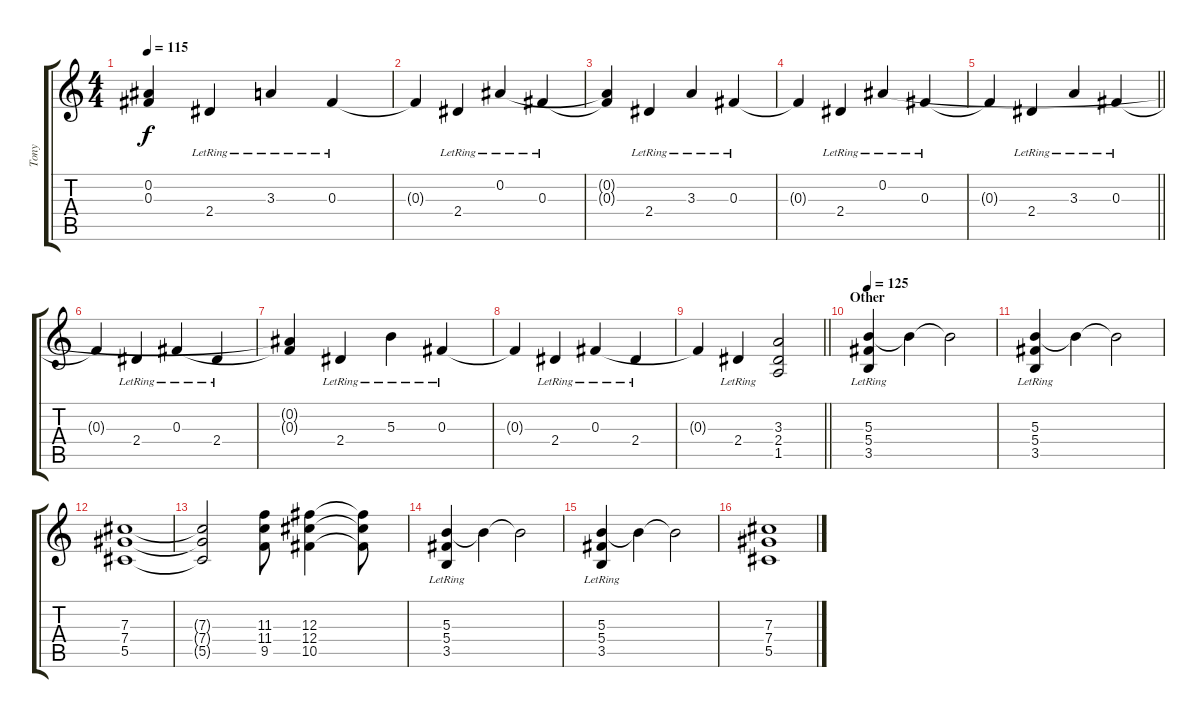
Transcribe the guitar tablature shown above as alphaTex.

\track ("Tony" "Tony") {instrument overdrivenguitar}
\staff {score tabs}
\tuning (Eb4 Bb3 Gb3 Db3 Ab2 Eb2) {hide}
\ts (4 4)
\tempo 115
\clef g2
\ks c
(0.2 0.3{t}).4{dy f} 2.4{lr}.4 3.3{lr}.4 0.3{lr}.4 |
0.3{t}.4 2.4{lr}.4 0.2{lr}.4 0.3{lr}.4 |
(0.2{t} 0.3{t}).4 2.4{lr}.4 3.3{lr}.4 0.3{lr}.4 |
0.3{t}.4 2.4{lr}.4 0.2{lr}.4 0.3{lr}.4 |
\barLineRight lightlight
0.3{t}.4 2.4{lr}.4 3.3{lr}.4 0.3{lr}.4 |
0.3{t}.4 2.4{lr}.4 0.3{lr}.4 2.4{lr}.4 |
(0.2{t} 0.3{t}).4 2.4{lr}.4 5.3{lr}.4 0.3{lr}.4 |
0.3{t}.4 2.4{lr}.4 0.3{lr}.4 2.4{lr}.4 |
\barLineRight lightlight
0.3{t}.4 2.4{lr}.4 (3.3 2.4 1.5).2{instrument overdrivenguitar} |
\section ("" "Other")
\tempo 125
(5.3{lr} 5.4{lr} 3.5{lr}).4 5.3{t}.4 5.3{t}.2 |
(5.3{lr} 5.4{lr} 3.5{lr}).4 5.3{t}.4 5.3{t}.2 |
(7.3 7.4 5.5).1 |
(7.3{t} 7.4{t} 5.5{t}).2 (11.3 11.4 9.5).8 (12.3 12.4 10.5).4 (12.3{t} 12.4{t} 10.5{t}).8 |
(5.3{lr} 5.4{lr} 3.5{lr}).4 5.3{t}.4 5.3{t}.2 |
(5.3{lr} 5.4{lr} 3.5{lr}).4 5.3{t}.4 5.3{t}.2 |
(7.3 7.4 5.5).1
